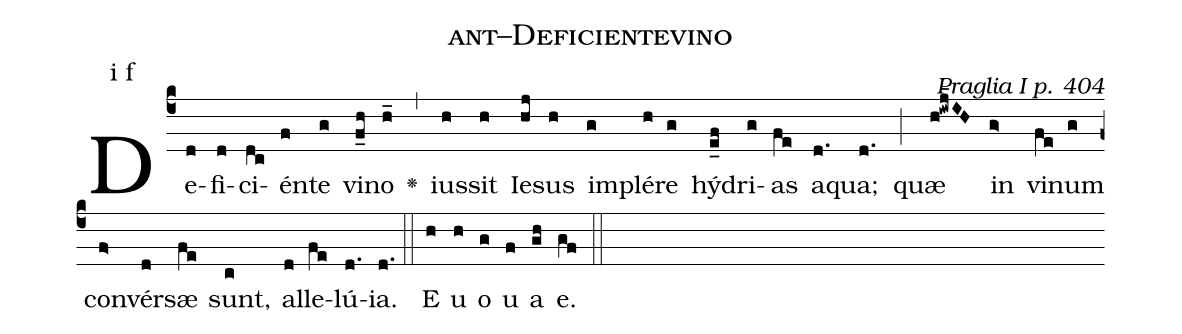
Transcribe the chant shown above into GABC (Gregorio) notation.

name: ant--Deficientevino ;
commentary: Praglia I p. 404;
annotation: i f;
%%
(c4) De(d)fi(d)ci(dc)én(f)te(g) vi(f_h)no(h_) <v>\greheightstar</v>(,) ius(h)sit(h) Ie(hj)sus(h) im(g)plé(h)re(g) hý(e_f)dri(g)as(fe) a(d.)qua;(d.) (;) quæ(h!iwj_IH) in(g>) vi(fe)num(g) con(f>)vér(d)sæ(fe) sunt,(c) al(d)le(fe)lú(d.)ia.(d.) (::) E(h) u(h) o(g) u(f) a(gh) e.(gf) (::)
